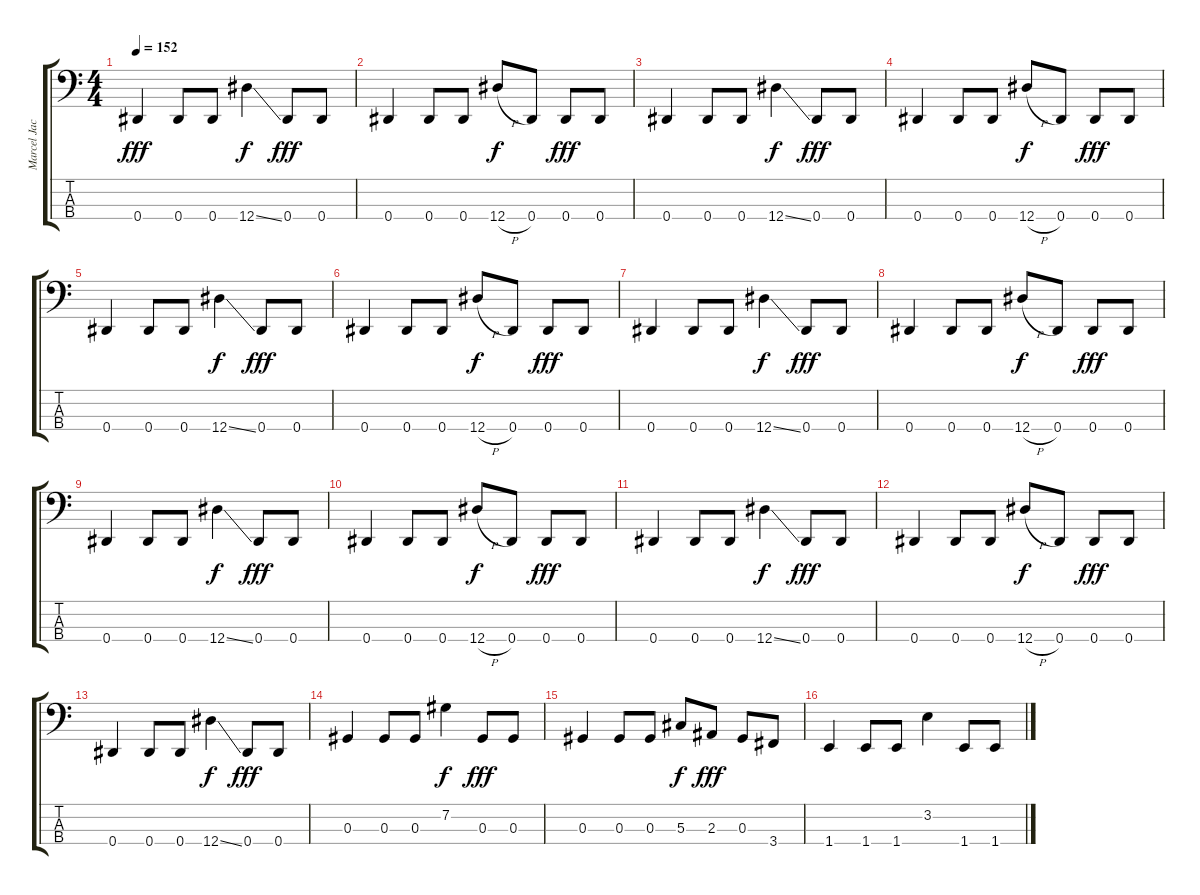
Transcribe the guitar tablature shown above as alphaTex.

\track ("Marcel Jacob (Bass)" "Marcel Jac") {instrument electricbasspick}
\staff {score tabs}
\tuning (Gb2 Db2 Ab1 Eb1) {hide}
\ts (4 4)
\tempo 152
\clef f4
\ks c
0.4.4{dy fff} 0.4.8 0.4.8 12.4{ss}.4{dy f} 0.4.8{dy fff} 0.4.8 |
0.4.4 0.4.8 0.4.8 12.4{h}.8{dy f} 0.4.8 0.4.8{dy fff} 0.4.8 |
0.4.4 0.4.8 0.4.8 12.4{ss}.4{dy f} 0.4.8{dy fff} 0.4.8 |
0.4.4 0.4.8 0.4.8 12.4{h}.8{dy f} 0.4.8 0.4.8{dy fff} 0.4.8 |
0.4.4 0.4.8 0.4.8 12.4{ss}.4{dy f} 0.4.8{dy fff} 0.4.8 |
0.4.4 0.4.8 0.4.8 12.4{h}.8{dy f} 0.4.8 0.4.8{dy fff} 0.4.8 |
0.4.4 0.4.8 0.4.8 12.4{ss}.4{dy f} 0.4.8{dy fff} 0.4.8 |
0.4.4 0.4.8 0.4.8 12.4{h}.8{dy f} 0.4.8 0.4.8{dy fff} 0.4.8 |
0.4.4 0.4.8 0.4.8 12.4{ss}.4{dy f} 0.4.8{dy fff} 0.4.8 |
0.4.4 0.4.8 0.4.8 12.4{h}.8{dy f} 0.4.8 0.4.8{dy fff} 0.4.8 |
0.4.4 0.4.8 0.4.8 12.4{ss}.4{dy f} 0.4.8{dy fff} 0.4.8 |
0.4.4 0.4.8 0.4.8 12.4{h}.8{dy f} 0.4.8 0.4.8{dy fff} 0.4.8 |
0.4.4 0.4.8 0.4.8 12.4{ss}.4{dy f} 0.4.8{dy fff} 0.4.8 |
0.3.4 0.3.8 0.3.8 7.2.4{dy f} 0.3.8{dy fff} 0.3.8 |
0.3.4 0.3.8 0.3.8 5.3.8{dy f} 2.3.8{dy fff} 0.3.8 3.4.8 |
1.4.4 1.4.8 1.4.8 3.2.4 1.4.8 1.4.8
